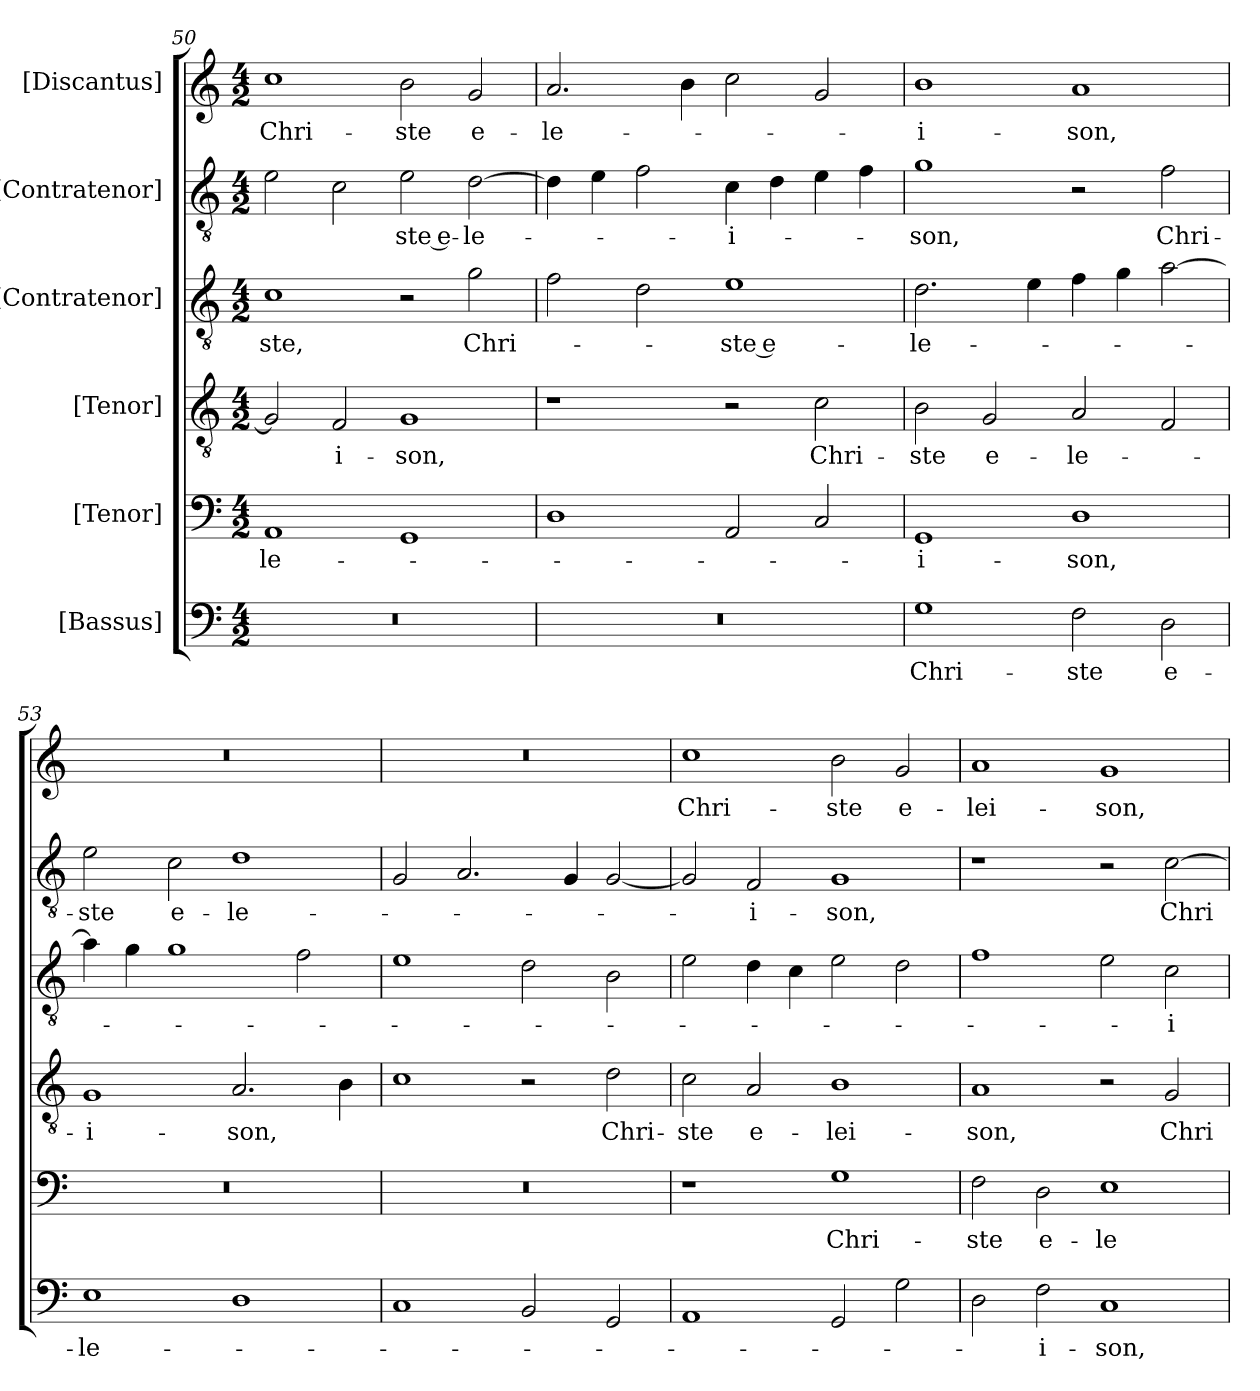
**kern	**text	**kern	**text	**kern	**text	**kern	**text	**kern	**text	**kern	**text
*part6	*part6	*part5	*part5	*part4	*part4	*part3	*part3	*part2	*part2	*part1	*part1
*staff6	*staff6	*staff5	*staff5	*staff4	*staff4	*staff3	*staff3	*staff2	*staff2	*staff1	*staff1
*I"[Bassus]	*	*I"[Tenor]	*	*I"[Tenor]	*	*I"[Contratenor]	*	*I"[Contratenor]	*	*I"[Discantus]	*
*clefF4	*	*clefF4	*	*clefGv2	*	*clefGv2	*	*clefGv2	*	*clefG2	*
*k[]	*	*k[]	*	*k[]	*	*k[]	*	*k[]	*	*k[]	*
*M4/2	*	*M4/2	*	*M4/2	*	*M4/2	*	*M4/2	*	*M4/2	*
=50	=50	=50	=50	=50	=50	=50	=50	=50	=50	=50	=50
0r	.	1AA/	-le-	2G/]	.	1c\	-ste,	2e\	.	1cc\	Chri-
.	.	.	.	2F/	-i-	.	.	2c\	.	.	.
.	.	1GG/	.	1G/	-son,	2r	.	2e\	-ste e-	2b\	-ste
.	.	.	.	.	.	2g\	Chri-	[2d\	-le-	2g/	e-
=51	=51	=51	=51	=51	=51	=51	=51	=51	=51	=51	=51
0r	.	1D\	.	1r	.	2f\	.	4d\]	.	2.a/	-le-
.	.	.	.	.	.	.	.	4e\	.	.	.
.	.	.	.	.	.	2d\	.	2f\	.	.	.
.	.	.	.	.	.	.	.	.	.	4b\	.
.	.	2AA/	.	2r	.	1e\	-ste e-	4c\	-i-	2cc\	.
.	.	.	.	.	.	.	.	4d\	.	.	.
.	.	2C/	.	2c\	Chri-	.	.	4e\	.	2g/	.
.	.	.	.	.	.	.	.	4f\	.	.	.
=52	=52	=52	=52	=52	=52	=52	=52	=52	=52	=52	=52
1G\	Chri-	1GG/	-i-	2B\	-ste	2.d\	-le-	1g\	-son,	1b\	-i-
.	.	.	.	2G/	e-	.	.	.	.	.	.
.	.	.	.	.	.	4e\	.	.	.	.	.
2F\	-ste	1D\	-son,	2A/	-le-	4f\	.	2r	.	1a/	-son,
.	.	.	.	.	.	4g\	.	.	.	.	.
2D\	e-	.	.	2F/	.	[2a\	.	2f\	Chri-	.	.
=53	=53	=53	=53	=53	=53	=53	=53	=53	=53	=53	=53
1E\	-le-	0r	.	1G/	-i-	4a\]	.	2e\	-ste	0r	.
.	.	.	.	.	.	4g\	.	.	.	.	.
.	.	.	.	.	.	1g\	.	2c\	e-	.	.
1D\	.	.	.	2.A/	-son,	.	.	1d\	-le-	.	.
.	.	.	.	.	.	2f\	.	.	.	.	.
.	.	.	.	4B\	.	.	.	.	.	.	.
=54	=54	=54	=54	=54	=54	=54	=54	=54	=54	=54	=54
1C/	.	0r	.	1c\	.	1e\	.	2G/	.	0r	.
.	.	.	.	.	.	.	.	2.A/	.	.	.
2BB/	.	.	.	2r	.	2d\	.	.	.	.	.
.	.	.	.	.	.	.	.	4G/	.	.	.
2GG/	.	.	.	2d\	Chri-	2B\	.	[2G/	.	.	.
=55	=55	=55	=55	=55	=55	=55	=55	=55	=55	=55	=55
1AA/	.	1r	.	2c\	-ste	2e\	.	2G/]	.	1cc\	Chri-
.	.	.	.	2A/	e-	4d\	.	2F/	-i-	.	.
.	.	.	.	.	.	4c\	.	.	.	.	.
2GG/	.	1G\	Chri-	1B\	-lei-	2e\	.	1G/	-son,	2b\	-ste
2G\	.	.	.	.	.	2d\	.	.	.	2g/	e-
=56	=56	=56	=56	=56	=56	=56	=56	=56	=56	=56	=56
2D\	.	2F\	-ste	1A/	-son,	1f\	.	1r	.	1a/	-lei-
2F\	-i-	2D\	e-	.	.	.	.	.	.	.	.
1C/	-son,	1E\	-le-	2r	.	2e\	.	2r	.	1g/	-son,
.	.	.	.	2G/	Chri-	2c\	-i-	[2c\	Chri-	.	.
=	=	=	=	=	=	=	=	=	=	=	=
*-	*-	*-	*-	*-	*-	*-	*-	*-	*-	*-	*-
